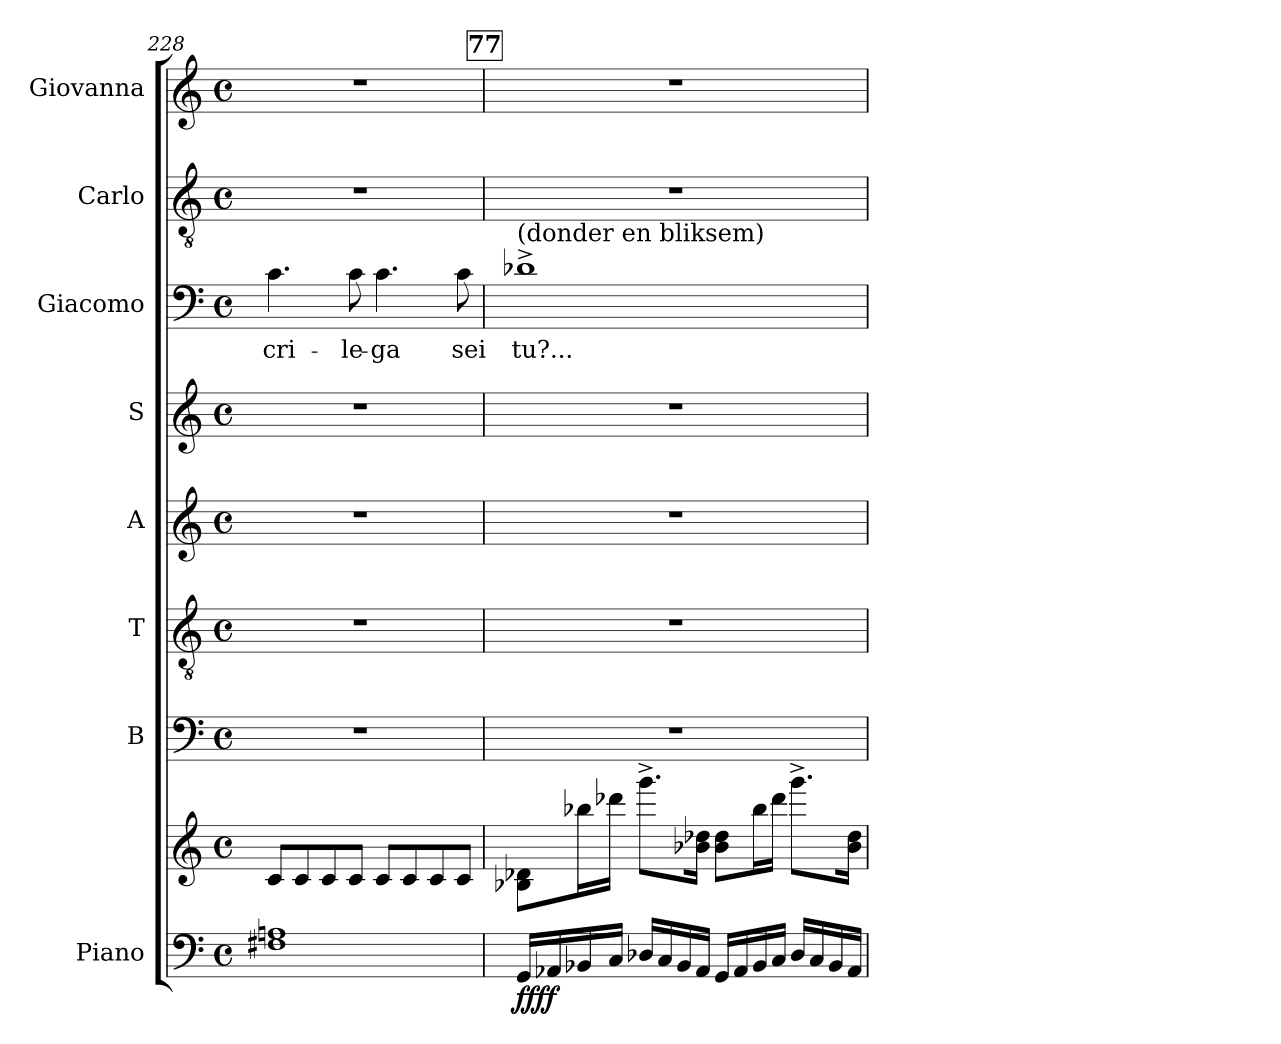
**kern	**kern	**dynam	**kern	**kern	**kern	**kern	**kern	**text	**kern	**kern
*part8	*part8	*part8	*part7	*part6	*part5	*part4	*part3	*part3	*part2	*part1
*staff9	*staff8	*staff8/9	*staff7	*staff6	*staff5	*staff4	*staff3	*staff3	*staff2	*staff1
*I"Piano	*	*	*I"B	*I"T	*I"A	*I"S	*I"Giacomo	*	*I"Carlo	*I"Giovanna
*I'Pno	*	*	*I'B	*I'T	*I'A	*I'S	*	*	*	*
*clefF4	*clefG2	*	*clefF4	*clefGv2	*clefG2	*clefG2	*clefF4	*	*clefGv2	*clefG2
*k[]	*k[]	*	*k[]	*k[]	*k[]	*k[]	*k[]	*	*k[]	*k[]
*M4/4	*M4/4	*	*M4/4	*M4/4	*M4/4	*M4/4	*M4/4	*	*M4/4	*M4/4
*met(c)	*met(c)	*	*met(c)	*met(c)	*met(c)	*met(c)	*met(c)	*	*met(c)	*met(c)
=228	=228	=228	=228	=228	=228	=228	=228	=228	=228	=228
!	!	!LO:DY:b=2	!	!	!	!	!	!LO:LY:b	!	!
!	!	!LO:DY:n=1:b	!	!	!	!	!	!	!	!
1F#X 1An	8c/L	mf mf	1r	1r	1r	1r	4.c\	-cri-	1r	1r
.	8c/	.	.	.	.	.	.	.	.	.
.	8c/	.	.	.	.	.	.	.	.	.
!	!	!	!	!	!	!	!	!LO:LY:b	!	!
.	8c/J	.	.	.	.	.	8c\	-le-	.	.
!	!	!	!	!	!	!	!	!LO:LY:b	!	!
.	8c/L	.	.	.	.	.	4.c\	-ga	.	.
.	8c/	.	.	.	.	.	.	.	.	.
.	8c/	.	.	.	.	.	.	.	.	.
!	!	!	!	!	!	!	!	!LO:LY:b	!	!
.	8c/J	.	.	.	.	.	8c\	sei	.	.
!!LO:LB:g=z
!!LO:REH:place=s1:a:B:fs=14:t=77
=229	=229	=229	=229	=229	=229	=229	=229	=229	=229	=229
!	!	!	!	!	!	!	!LO:TX:a:t=(donder en bliksem)	!	!	!
!	!	!LO:DY:b=2	!	!	!	!	!	!LO:LY:b	!	!
!	!	!LO:DY:n=1:b	!	!	!	!	!	!	!	!
16GG/LL	8B-X\ 8d-X\L	ff ff	1r	1r	1r	1r	1d-X^	tu?...	1r	1r
16AA-X/	.	.	.	.	.	.	.	.	.	.
16BB-X/	16bb-X\L	.	.	.	.	.	.	.	.	.
16C/JJ	16ddd-X\JJ	.	.	.	.	.	.	.	.	.
16D-X/LL	8.ggg^\L	.	.	.	.	.	.	.	.	.
16C/	.	.	.	.	.	.	.	.	.	.
16BB-/	.	.	.	.	.	.	.	.	.	.
16AA-/JJ	16b-X\ 16dd-X\Jk	.	.	.	.	.	.	.	.	.
16GG/LL	8b-\ 8dd-\L	.	.	.	.	.	.	.	.	.
16AA-/	.	.	.	.	.	.	.	.	.	.
16BB-/	16bb-\L	.	.	.	.	.	.	.	.	.
16C/JJ	16ddd-\JJ	.	.	.	.	.	.	.	.	.
16D-/LL	8.ggg^\L	.	.	.	.	.	.	.	.	.
16C/	.	.	.	.	.	.	.	.	.	.
16BB-/	.	.	.	.	.	.	.	.	.	.
16AA-/JJ	16b-\ 16dd-\Jk	.	.	.	.	.	.	.	.	.
=	=	=	=	=	=	=	=	=	=	=
*-	*-	*-	*-	*-	*-	*-	*-	*-	*-	*-
